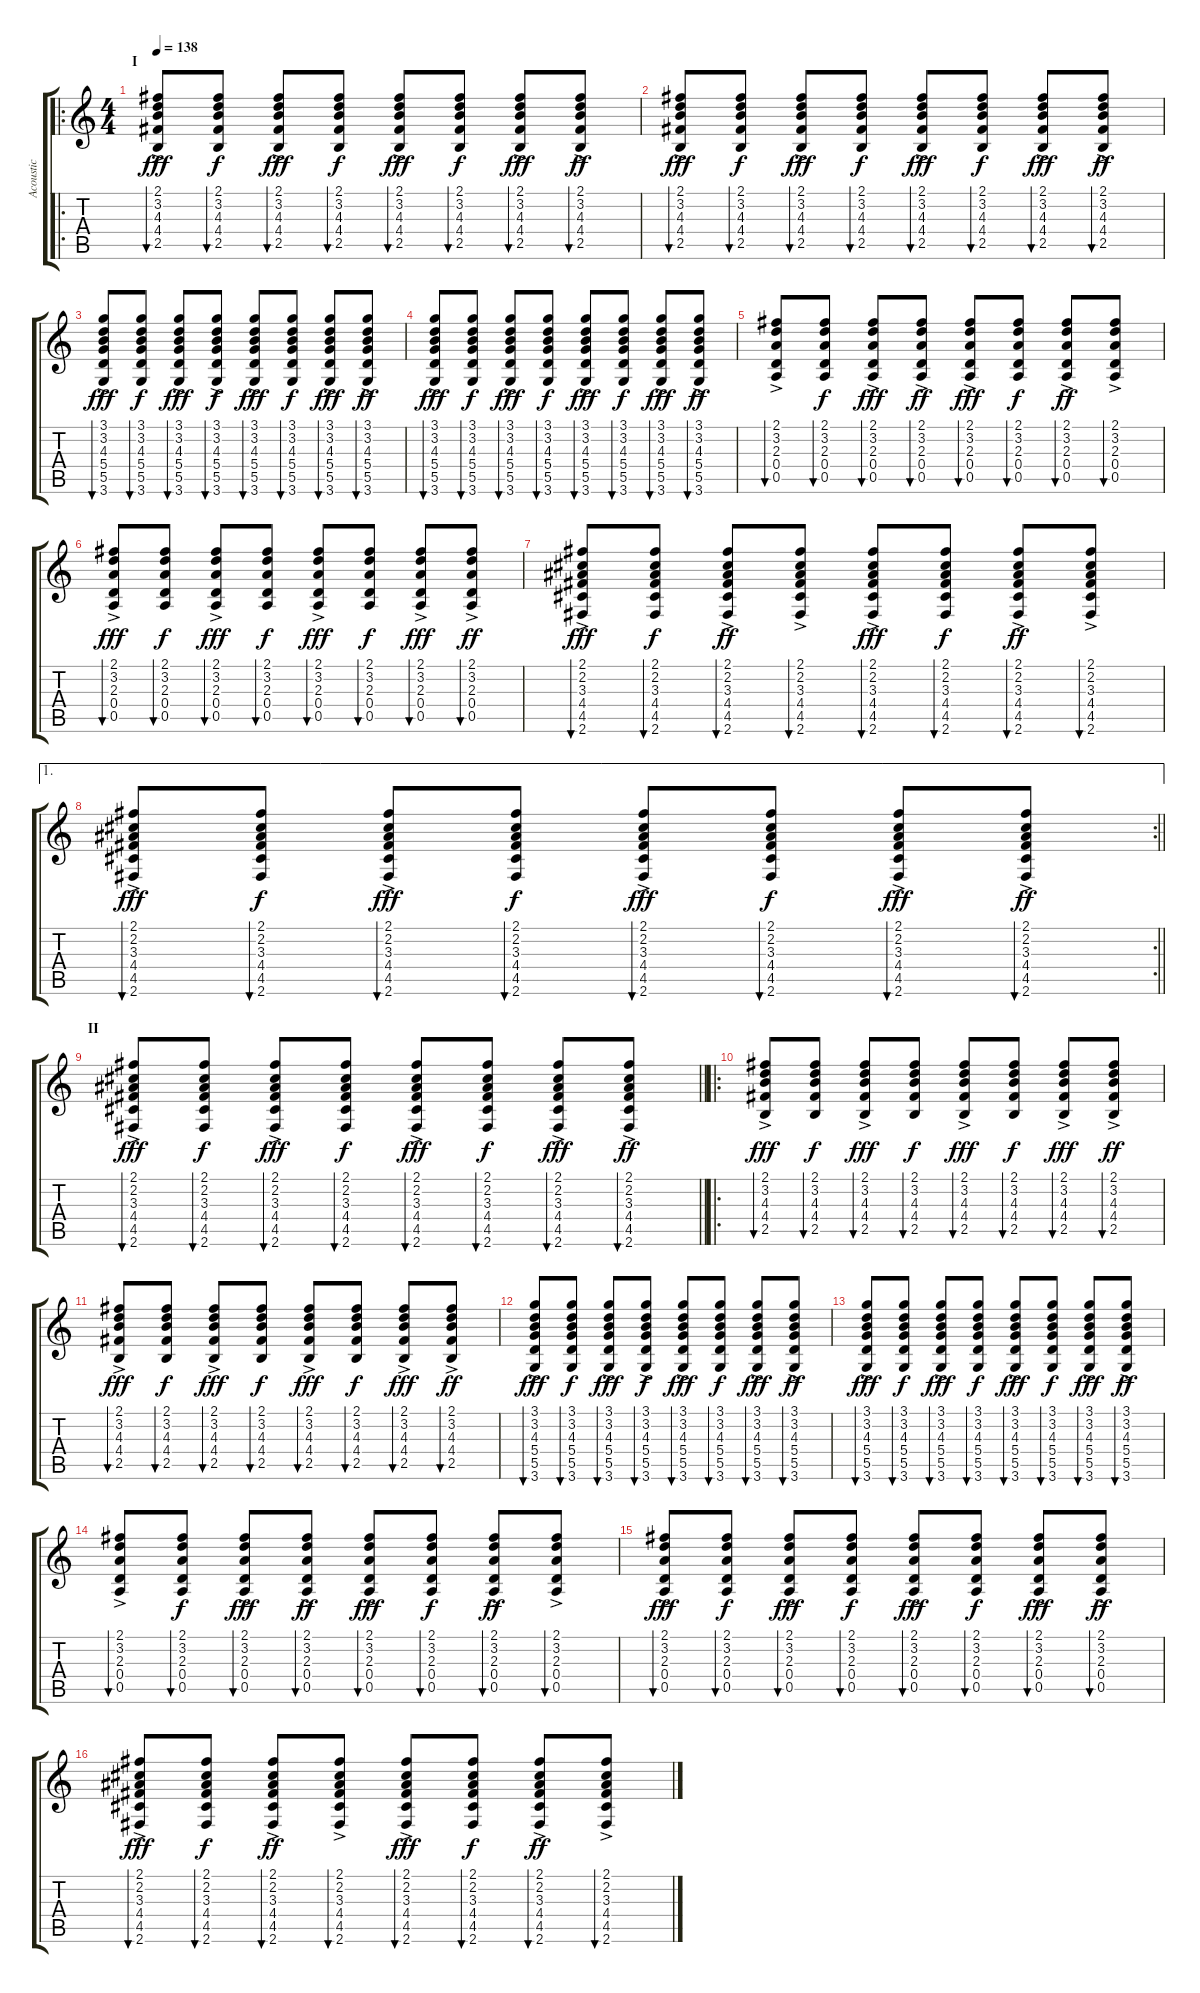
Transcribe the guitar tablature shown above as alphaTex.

\track ("Acoustic" "Acoustic") {instrument acousticguitarsteel}
\staff {score tabs}
\tuning (E4 B3 G3 D3 A2 E2) {hide}
\ro
\ts (4 4)
\section ("" "I")
\tempo 138
\clef g2
\ks c
(2.1{ac} 3.2{ac} 4.3{ac} 4.4{ac} 2.5{ac}).8{bu 60 dy fff} (2.1 3.2 4.3 4.4 2.5).8{bu 60 dy f} (2.1{ac} 3.2{ac} 4.3{ac} 4.4{ac} 2.5{ac}).8{bu 60 dy fff} (2.1 3.2 4.3 4.4 2.5).8{bu 60 dy f} (2.1{ac} 3.2{ac} 4.3{ac} 4.4{ac} 2.5{ac}).8{bu 60 dy fff} (2.1 3.2 4.3 4.4 2.5).8{bu 60 dy f} (2.1{ac} 3.2{ac} 4.3{ac} 4.4{ac} 2.5{ac}).8{bu 60 dy fff} (2.1{ac} 3.2{ac} 4.3{ac} 4.4{ac} 2.5{ac}).8{bu 60 dy ff} |
(2.1{ac} 3.2{ac} 4.3{ac} 4.4{ac} 2.5{ac}).8{bu 60 dy fff} (2.1 3.2 4.3 4.4 2.5).8{bu 60 dy f} (2.1{ac} 3.2{ac} 4.3{ac} 4.4{ac} 2.5{ac}).8{bu 60 dy fff} (2.1 3.2 4.3 4.4 2.5).8{bu 60 dy f} (2.1{ac} 3.2{ac} 4.3{ac} 4.4{ac} 2.5{ac}).8{bu 60 dy fff} (2.1 3.2 4.3 4.4 2.5).8{bu 60 dy f} (2.1{ac} 3.2{ac} 4.3{ac} 4.4{ac} 2.5{ac}).8{bu 60 dy fff} (2.1{ac} 3.2{ac} 4.3{ac} 4.4{ac} 2.5{ac}).8{bu 60 dy ff} |
(3.1{ac} 3.2{ac} 4.3{ac} 5.4{ac} 5.5{ac} 3.6{ac}).8{bu 60 dy fff} (3.1 3.2 4.3 5.4 5.5 3.6).8{bu 60 dy f} (3.1{ac} 3.2{ac} 4.3{ac} 5.4{ac} 5.5{ac} 3.6{ac}).8{bu 60 dy fff} (3.1{ac} 3.2{ac} 4.3{ac} 5.4{ac} 5.5{ac} 3.6{ac}).8{bu 60 dy f} (3.1{ac} 3.2{ac} 4.3{ac} 5.4{ac} 5.5{ac} 3.6{ac}).8{bu 60 dy fff} (3.1 3.2 4.3 5.4 5.5 3.6).8{bu 60 dy f} (3.1{ac} 3.2{ac} 4.3{ac} 5.4{ac} 5.5{ac} 3.6{ac}).8{bu 60 dy fff} (3.1{ac} 3.2{ac} 4.3{ac} 5.4{ac} 5.5{ac} 3.6{ac}).8{bu 60 dy ff} |
(3.1{ac} 3.2{ac} 4.3{ac} 5.4{ac} 5.5{ac} 3.6{ac}).8{bu 60 dy fff} (3.1 3.2 4.3 5.4 5.5 3.6).8{bu 60 dy f} (3.1{ac} 3.2{ac} 4.3{ac} 5.4{ac} 5.5{ac} 3.6{ac}).8{bu 60 dy fff} (3.1 3.2 4.3 5.4 5.5 3.6).8{bu 60 dy f} (3.1{ac} 3.2{ac} 4.3{ac} 5.4{ac} 5.5{ac} 3.6{ac}).8{bu 60 dy fff} (3.1 3.2 4.3 5.4 5.5 3.6).8{bu 60 dy f} (3.1{ac} 3.2{ac} 4.3{ac} 5.4{ac} 5.5{ac} 3.6{ac}).8{bu 60 dy fff} (3.1{ac} 3.2{ac} 4.3{ac} 5.4{ac} 5.5{ac} 3.6{ac}).8{bu 60 dy ff} |
(2.1{ac} 3.2{ac} 2.3{ac} 0.4{ac} 0.5{ac}).8{bu 60} (2.1 3.2 2.3 0.4 0.5).8{bu 60 dy f} (2.1{ac} 3.2{ac} 2.3{ac} 0.4{ac} 0.5{ac}).8{bu 60 dy fff} (2.1{ac} 3.2{ac} 2.3{ac} 0.4{ac} 0.5{ac}).8{bu 60 dy ff} (2.1{ac} 3.2{ac} 2.3{ac} 0.4{ac} 0.5{ac}).8{bu 60 dy fff} (2.1 3.2 2.3 0.4 0.5).8{bu 60 dy f} (2.1{ac} 3.2{ac} 2.3{ac} 0.4{ac} 0.5{ac}).8{bu 60 dy ff} (2.1{ac} 3.2{ac} 2.3{ac} 0.4{ac} 0.5{ac}).8{bu 60} |
(2.1{ac} 3.2{ac} 2.3{ac} 0.4{ac} 0.5{ac}).8{bu 60 dy fff} (2.1 3.2 2.3 0.4 0.5).8{bu 60 dy f} (2.1{ac} 3.2{ac} 2.3{ac} 0.4{ac} 0.5{ac}).8{bu 60 dy fff} (2.1 3.2 2.3 0.4 0.5).8{bu 60 dy f} (2.1{ac} 3.2{ac} 2.3{ac} 0.4{ac} 0.5{ac}).8{bu 60 dy fff} (2.1 3.2 2.3 0.4 0.5).8{bu 60 dy f} (2.1{ac} 3.2{ac} 2.3{ac} 0.4{ac} 0.5{ac}).8{bu 60 dy fff} (2.1{ac} 3.2{ac} 2.3{ac} 0.4{ac} 0.5{ac}).8{bu 60 dy ff} |
(2.1{ac} 2.2{ac} 3.3{ac} 4.4{ac} 4.5{ac} 2.6{ac}).8{bu 60 dy fff} (2.1 2.2 3.3 4.4 4.5 2.6).8{bu 60 dy f} (2.1{ac} 2.2{ac} 3.3{ac} 4.4{ac} 4.5{ac} 2.6{ac}).8{bu 60 dy ff} (2.1{ac} 2.2{ac} 3.3{ac} 4.4{ac} 4.5{ac} 2.6{ac}).8{bu 60} (2.1{ac} 2.2{ac} 3.3{ac} 4.4{ac} 4.5{ac} 2.6{ac}).8{bu 60 dy fff} (2.1 2.2 3.3 4.4 4.5 2.6).8{bu 60 dy f} (2.1{ac} 2.2{ac} 3.3{ac} 4.4{ac} 4.5{ac} 2.6{ac}).8{bu 60 dy ff} (2.1{ac} 2.2{ac} 3.3{ac} 4.4{ac} 4.5{ac} 2.6{ac}).8{bu 60} |
\ae 1
\rc 2
\barLineRight lightlight
(2.1{ac} 2.2{ac} 3.3{ac} 4.4{ac} 4.5{ac} 2.6{ac}).8{bu 60 dy fff} (2.1 2.2 3.3 4.4 4.5 2.6).8{bu 60 dy f} (2.1{ac} 2.2{ac} 3.3{ac} 4.4{ac} 4.5{ac} 2.6{ac}).8{bu 60 dy fff} (2.1 2.2 3.3 4.4 4.5 2.6).8{bu 60 dy f} (2.1{ac} 2.2{ac} 3.3{ac} 4.4{ac} 4.5{ac} 2.6{ac}).8{bu 60 dy fff} (2.1 2.2 3.3 4.4 4.5 2.6).8{bu 60 dy f} (2.1{ac} 2.2{ac} 3.3{ac} 4.4{ac} 4.5{ac} 2.6{ac}).8{bu 60 dy fff} (2.1{ac} 2.2{ac} 3.3{ac} 4.4{ac} 4.5{ac} 2.6{ac}).8{bu 60 dy ff} |
\section ("" "II")
\barLineRight lightlight
(2.1{ac} 2.2{ac} 3.3{ac} 4.4{ac} 4.5{ac} 2.6{ac}).8{bu 60 dy fff} (2.1 2.2 3.3 4.4 4.5 2.6).8{bu 60 dy f} (2.1{ac} 2.2{ac} 3.3{ac} 4.4{ac} 4.5{ac} 2.6{ac}).8{bu 60 dy fff} (2.1 2.2 3.3 4.4 4.5 2.6).8{bu 60 dy f} (2.1{ac} 2.2{ac} 3.3{ac} 4.4{ac} 4.5{ac} 2.6{ac}).8{bu 60 dy fff} (2.1 2.2 3.3 4.4 4.5 2.6).8{bu 60 dy f} (2.1{ac} 2.2{ac} 3.3{ac} 4.4{ac} 4.5{ac} 2.6{ac}).8{bu 60 dy fff} (2.1{ac} 2.2{ac} 3.3{ac} 4.4{ac} 4.5{ac} 2.6{ac}).8{bu 60 dy ff} |
\ro
(2.1{ac} 3.2{ac} 4.3{ac} 4.4{ac} 2.5{ac}).8{bu 60 dy fff} (2.1 3.2 4.3 4.4 2.5).8{bu 60 dy f} (2.1{ac} 3.2{ac} 4.3{ac} 4.4{ac} 2.5{ac}).8{bu 60 dy fff} (2.1 3.2 4.3 4.4 2.5).8{bu 60 dy f} (2.1{ac} 3.2{ac} 4.3{ac} 4.4{ac} 2.5{ac}).8{bu 60 dy fff} (2.1 3.2 4.3 4.4 2.5).8{bu 60 dy f} (2.1{ac} 3.2{ac} 4.3{ac} 4.4{ac} 2.5{ac}).8{bu 60 dy fff} (2.1{ac} 3.2{ac} 4.3{ac} 4.4{ac} 2.5{ac}).8{bu 60 dy ff} |
(2.1{ac} 3.2{ac} 4.3{ac} 4.4{ac} 2.5{ac}).8{bu 60 dy fff} (2.1 3.2 4.3 4.4 2.5).8{bu 60 dy f} (2.1{ac} 3.2{ac} 4.3{ac} 4.4{ac} 2.5{ac}).8{bu 60 dy fff} (2.1 3.2 4.3 4.4 2.5).8{bu 60 dy f} (2.1{ac} 3.2{ac} 4.3{ac} 4.4{ac} 2.5{ac}).8{bu 60 dy fff} (2.1 3.2 4.3 4.4 2.5).8{bu 60 dy f} (2.1{ac} 3.2{ac} 4.3{ac} 4.4{ac} 2.5{ac}).8{bu 60 dy fff} (2.1{ac} 3.2{ac} 4.3{ac} 4.4{ac} 2.5{ac}).8{bu 60 dy ff} |
(3.1{ac} 3.2{ac} 4.3{ac} 5.4{ac} 5.5{ac} 3.6{ac}).8{bu 60 dy fff} (3.1 3.2 4.3 5.4 5.5 3.6).8{bu 60 dy f} (3.1{ac} 3.2{ac} 4.3{ac} 5.4{ac} 5.5{ac} 3.6{ac}).8{bu 60 dy fff} (3.1{ac} 3.2{ac} 4.3{ac} 5.4{ac} 5.5{ac} 3.6{ac}).8{bu 60 dy f} (3.1{ac} 3.2{ac} 4.3{ac} 5.4{ac} 5.5{ac} 3.6{ac}).8{bu 60 dy fff} (3.1 3.2 4.3 5.4 5.5 3.6).8{bu 60 dy f} (3.1{ac} 3.2{ac} 4.3{ac} 5.4{ac} 5.5{ac} 3.6{ac}).8{bu 60 dy fff} (3.1{ac} 3.2{ac} 4.3{ac} 5.4{ac} 5.5{ac} 3.6{ac}).8{bu 60 dy ff} |
(3.1{ac} 3.2{ac} 4.3{ac} 5.4{ac} 5.5{ac} 3.6{ac}).8{bu 60 dy fff} (3.1 3.2 4.3 5.4 5.5 3.6).8{bu 60 dy f} (3.1{ac} 3.2{ac} 4.3{ac} 5.4{ac} 5.5{ac} 3.6{ac}).8{bu 60 dy fff} (3.1 3.2 4.3 5.4 5.5 3.6).8{bu 60 dy f} (3.1{ac} 3.2{ac} 4.3{ac} 5.4{ac} 5.5{ac} 3.6{ac}).8{bu 60 dy fff} (3.1 3.2 4.3 5.4 5.5 3.6).8{bu 60 dy f} (3.1{ac} 3.2{ac} 4.3{ac} 5.4{ac} 5.5{ac} 3.6{ac}).8{bu 60 dy fff} (3.1{ac} 3.2{ac} 4.3{ac} 5.4{ac} 5.5{ac} 3.6{ac}).8{bu 60 dy ff} |
(2.1{ac} 3.2{ac} 2.3{ac} 0.4{ac} 0.5{ac}).8{bu 60} (2.1 3.2 2.3 0.4 0.5).8{bu 60 dy f} (2.1{ac} 3.2{ac} 2.3{ac} 0.4{ac} 0.5{ac}).8{bu 60 dy fff} (2.1{ac} 3.2{ac} 2.3{ac} 0.4{ac} 0.5{ac}).8{bu 60 dy ff} (2.1{ac} 3.2{ac} 2.3{ac} 0.4{ac} 0.5{ac}).8{bu 60 dy fff} (2.1 3.2 2.3 0.4 0.5).8{bu 60 dy f} (2.1{ac} 3.2{ac} 2.3{ac} 0.4{ac} 0.5{ac}).8{bu 60 dy ff} (2.1{ac} 3.2{ac} 2.3{ac} 0.4{ac} 0.5{ac}).8{bu 60} |
(2.1{ac} 3.2{ac} 2.3{ac} 0.4{ac} 0.5{ac}).8{bu 60 dy fff} (2.1 3.2 2.3 0.4 0.5).8{bu 60 dy f} (2.1{ac} 3.2{ac} 2.3{ac} 0.4{ac} 0.5{ac}).8{bu 60 dy fff} (2.1 3.2 2.3 0.4 0.5).8{bu 60 dy f} (2.1{ac} 3.2{ac} 2.3{ac} 0.4{ac} 0.5{ac}).8{bu 60 dy fff} (2.1 3.2 2.3 0.4 0.5).8{bu 60 dy f} (2.1{ac} 3.2{ac} 2.3{ac} 0.4{ac} 0.5{ac}).8{bu 60 dy fff} (2.1{ac} 3.2{ac} 2.3{ac} 0.4{ac} 0.5{ac}).8{bu 60 dy ff} |
(2.1{ac} 2.2{ac} 3.3{ac} 4.4{ac} 4.5{ac} 2.6{ac}).8{bu 60 dy fff} (2.1 2.2 3.3 4.4 4.5 2.6).8{bu 60 dy f} (2.1{ac} 2.2{ac} 3.3{ac} 4.4{ac} 4.5{ac} 2.6{ac}).8{bu 60 dy ff} (2.1{ac} 2.2{ac} 3.3{ac} 4.4{ac} 4.5{ac} 2.6{ac}).8{bu 60} (2.1{ac} 2.2{ac} 3.3{ac} 4.4{ac} 4.5{ac} 2.6{ac}).8{bu 60 dy fff} (2.1 2.2 3.3 4.4 4.5 2.6).8{bu 60 dy f} (2.1{ac} 2.2{ac} 3.3{ac} 4.4{ac} 4.5{ac} 2.6{ac}).8{bu 60 dy ff} (2.1{ac} 2.2{ac} 3.3{ac} 4.4{ac} 4.5{ac} 2.6{ac}).8{bu 60}
